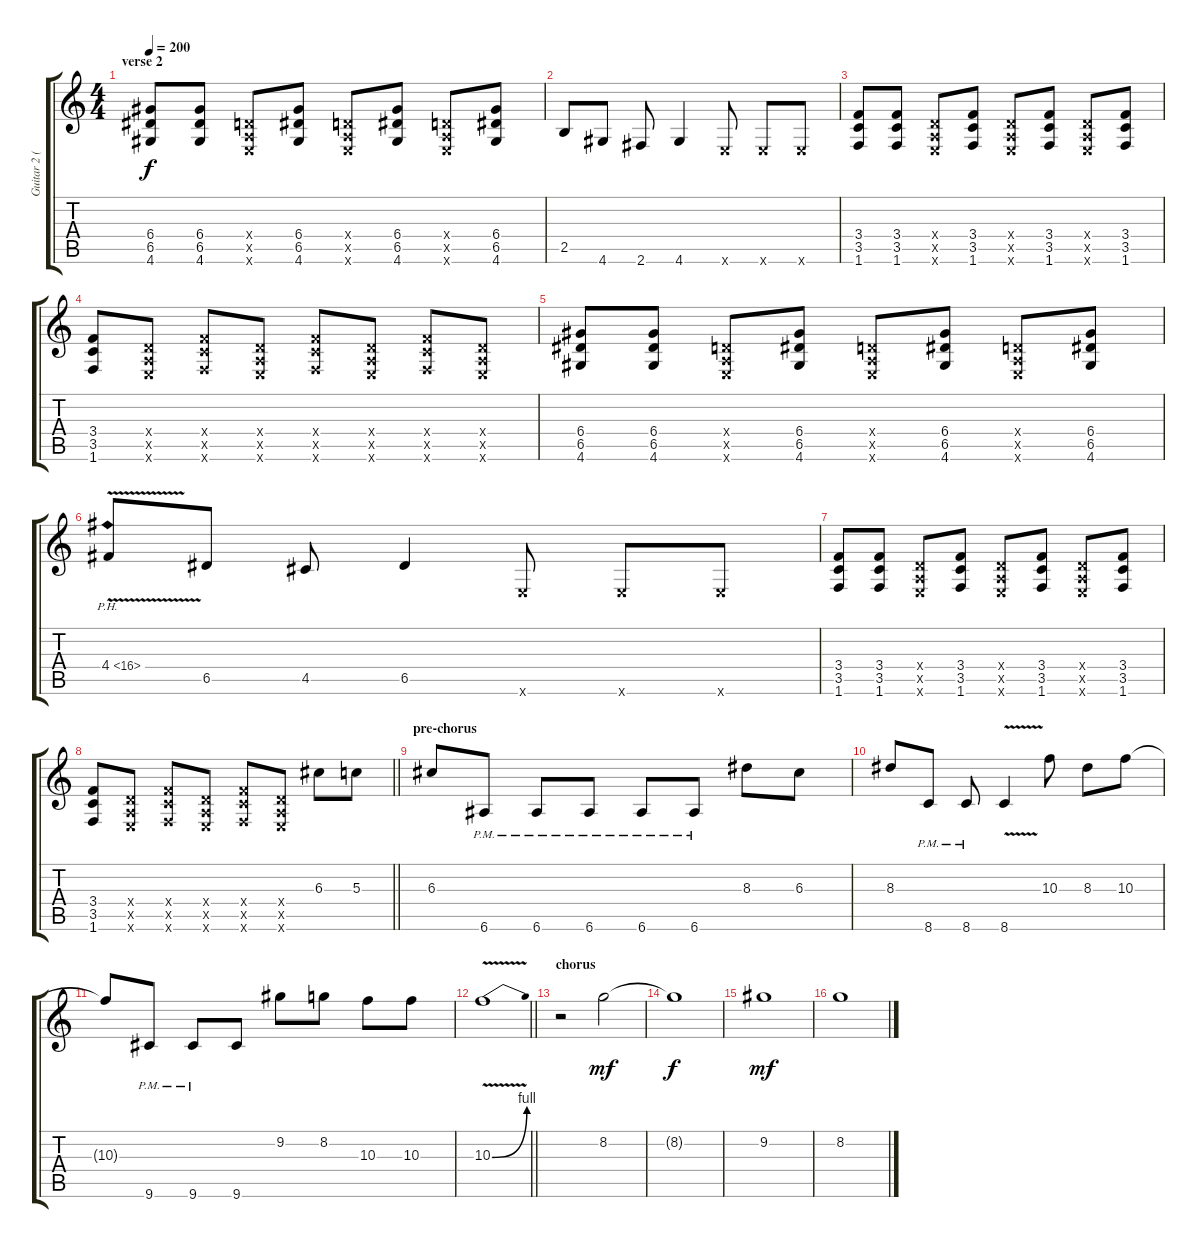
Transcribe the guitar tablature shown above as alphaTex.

\track ("Guitar 2 (Lead)" "Guitar 2 (") {instrument overdrivenguitar}
\staff {score tabs}
\tuning (E4 B3 G3 D3 A2 E2) {hide}
\ts (4 4)
\section ("" "verse 2")
\tempo 200
\clef g2
\ks c
(6.4 6.5 4.6).8{dy f instrument overdrivenguitar} (6.4 6.5 4.6).8 (0.4{x} 0.5{x} 0.6{x}).8 (6.4 6.5 4.6).8 (0.4{x} 0.5{x} 0.6{x}).8 (6.4 6.5 4.6).8 (0.4{x} 0.5{x} 0.6{x}).8 (6.4 6.5 4.6).8 |
2.5.8 4.6.8 2.6.8 4.6.4 0.6{x}.8 0.6{x}.8 0.6{x}.8 |
(3.4 3.5 1.6).8 (3.4 3.5 1.6).8 (0.4{x} 0.5{x} 0.6{x}).8 (3.4 3.5 1.6).8 (0.4{x} 0.5{x} 0.6{x}).8 (3.4 3.5 1.6).8 (0.4{x} 0.5{x} 0.6{x}).8 (3.4 3.5 1.6).8 |
(3.4 3.5 1.6).8 (0.4{x} 0.5{x} 0.6{x}).8 (3.4{x} 3.5{x} 1.6{x}).8 (0.4{x} 0.5{x} 0.6{x}).8 (3.4{x} 3.5{x} 1.6{x}).8 (0.4{x} 0.5{x} 0.6{x}).8 (3.4{x} 3.5{x} 1.6{x}).8 (0.4{x} 0.5{x} 0.6{x}).8 |
(6.4 6.5 4.6).8 (6.4 6.5 4.6).8 (0.4{x} 0.5{x} 0.6{x}).8 (6.4 6.5 4.6).8 (0.4{x} 0.5{x} 0.6{x}).8 (6.4 6.5 4.6).8 (0.4{x} 0.5{x} 0.6{x}).8 (6.4 6.5 4.6).8 |
4.4{ph 12 v}.8 6.5.8 4.5.8 6.5.4 0.6{x}.8 0.6{x}.8 0.6{x}.8 |
(3.4 3.5 1.6).8 (3.4 3.5 1.6).8 (0.4{x} 0.5{x} 0.6{x}).8 (3.4 3.5 1.6).8 (0.4{x} 0.5{x} 0.6{x}).8 (3.4 3.5 1.6).8 (0.4{x} 0.5{x} 0.6{x}).8 (3.4 3.5 1.6).8 |
\barLineRight lightlight
(3.4 3.5 1.6).8 (0.4{x} 0.5{x} 0.6{x}).8 (3.4{x} 3.5{x} 1.6{x}).8 (0.4{x} 0.5{x} 0.6{x}).8 (3.4{x} 3.5{x} 1.6{x}).8 (0.4{x} 0.5{x} 0.6{x}).8 6.3.8 5.3.8 |
\section ("" "pre-chorus")
6.3.8 6.6{pm}.8 6.6{pm}.8 6.6{pm}.8 6.6{pm}.8 6.6{pm}.8 8.3.8 6.3.8 |
8.3.8 8.6{pm}.8 8.6{pm}.8 8.6{v}.4 10.3.8 8.3.8 10.3.8 |
10.3{t}.8 9.6{pm}.8 9.6{pm}.8 9.6.8 9.2.8 8.2.8 10.3.8 10.3.8 |
\barLineRight lightlight
10.3{be (bend 0 0 60 4) v}.1 |
\section ("" "chorus")
r.2 8.2.2{dy mf} |
8.2{t}.1{dy f} |
9.2.1{dy mf} |
8.2.1
